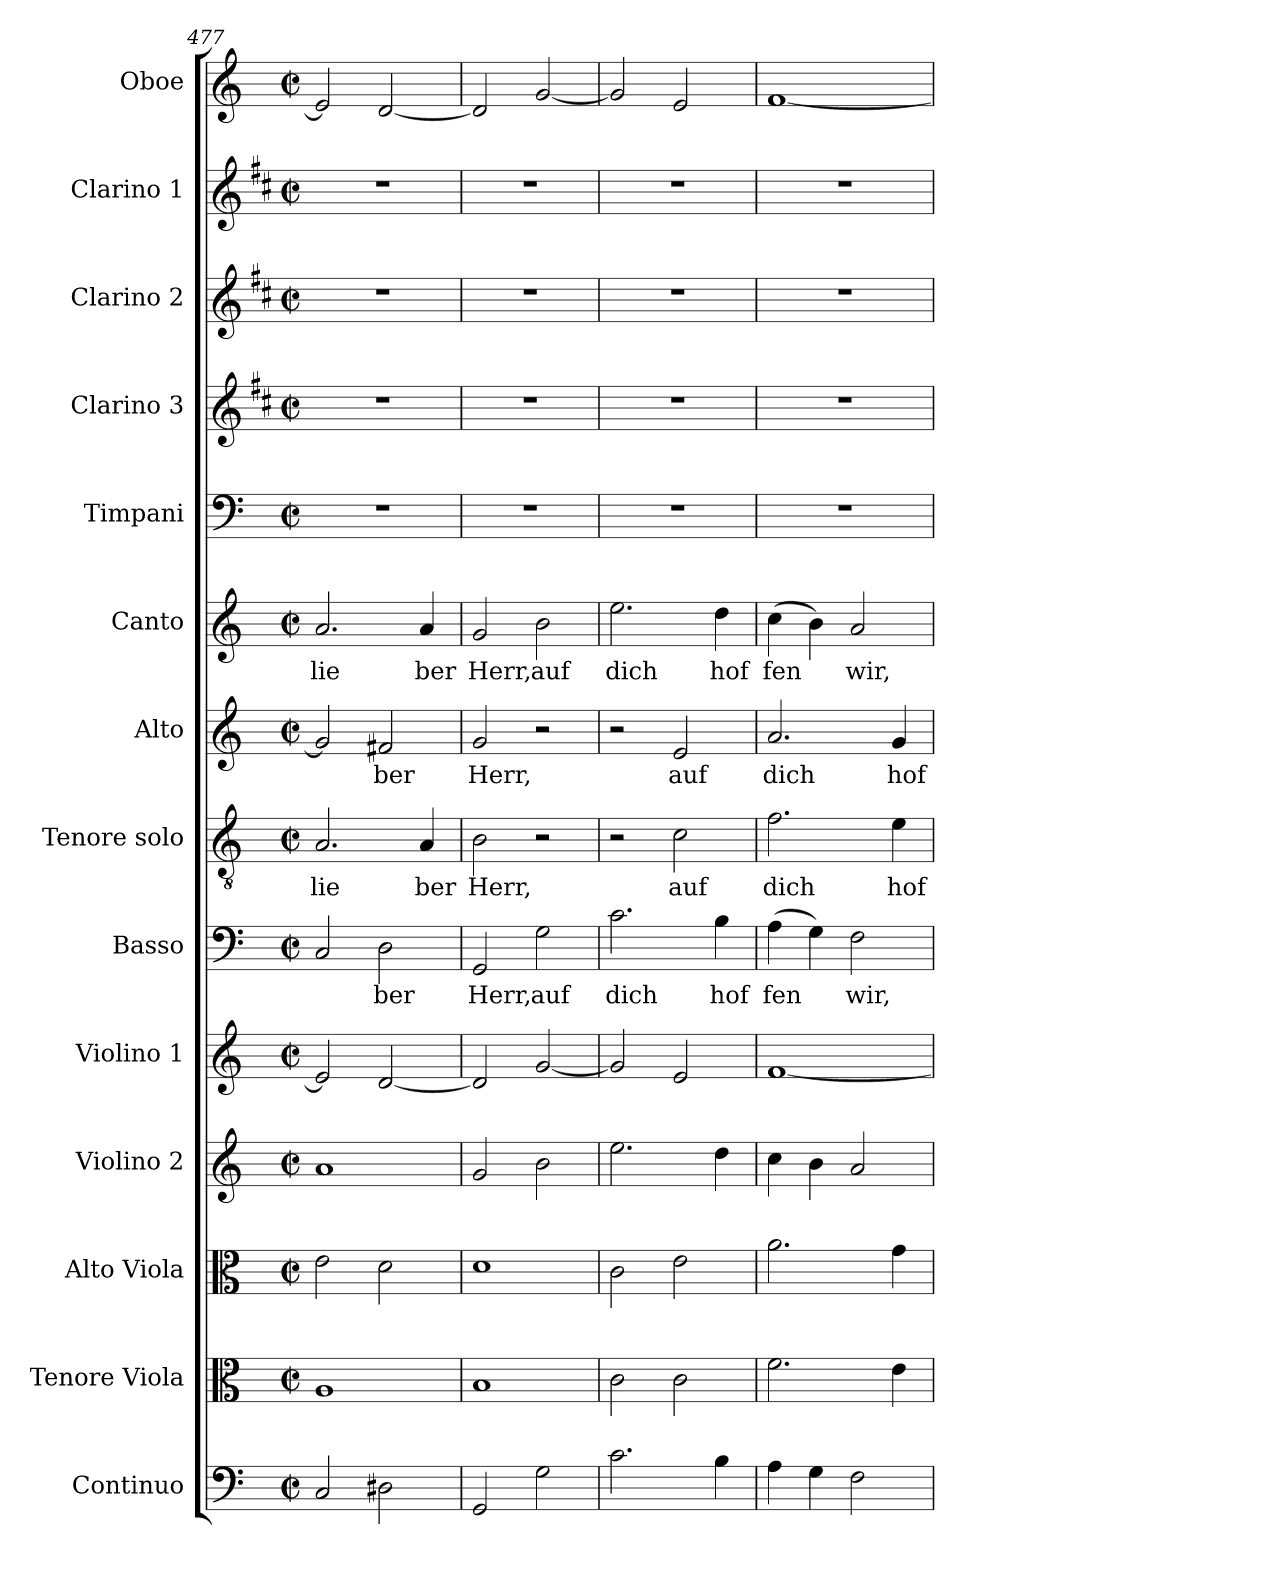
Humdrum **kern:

**kern	**kern	**kern	**kern	**kern	**kern	**text	**kern	**text	**kern	**text	**kern	**text	**kern	**kern	**kern	**kern	**kern
*part14	*part13	*part12	*part11	*part10	*part9	*part9	*part8	*part8	*part7	*part7	*part6	*part6	*part5	*part4	*part3	*part2	*part1
*staff14	*staff13	*staff12	*staff11	*staff10	*staff9	*staff9	*staff8	*staff8	*staff7	*staff7	*staff6	*staff6	*staff5	*staff4	*staff3	*staff2	*staff1
*I"Continuo	*I"Tenore Viola	*I"Alto Viola	*I"Violino 2	*I"Violino 1	*I"Basso	*	*I"Tenore solo	*	*I"Alto	*	*I"Canto	*	*I"Timpani	*I"Clarino 3	*I"Clarino 2	*I"Clarino 1	*I"Oboe
*I'Continuo	*I'Tenore Viola	*I'Alto Viola	*I'Violino 2	*I'Violino 1	*I'Basso	*	*I'Tenore	*	*I'Alto	*	*I'Canto	*	*I'Timpani	*I'Clarino 3	*I'Clarino 2	*I'Clarino 1	*I'Oboe
*clefF4	*clefC3	*clefC3	*clefG2	*clefG2	*clefF4	*	*clefGv2	*	*clefG2	*	*clefG2	*	*clefF4	*clefG2	*clefG2	*clefG2	*clefG2
*	*	*	*	*	*	*	*	*	*	*	*	*	*	*ITrd1c2	*ITrd1c2	*ITrd1c2	*
*k[]	*k[]	*k[]	*k[]	*k[]	*k[]	*	*k[]	*	*k[]	*	*k[]	*	*k[]	*k[]	*k[]	*k[]	*k[]
*C:	*C:	*C:	*C:	*C:	*C:	*	*C:	*	*C:	*	*C:	*	*C:	*C:	*C:	*C:	*C:
*M2/2	*M2/2	*M2/2	*M2/2	*M2/2	*M2/2	*	*M2/2	*	*M2/2	*	*M2/2	*	*M2/2	*M2/2	*M2/2	*M2/2	*M2/2
*met(c|)	*met(c|)	*met(c|)	*met(c|)	*met(c|)	*met(c|)	*	*met(c|)	*	*met(c|)	*	*met(c|)	*	*met(c|)	*met(c|)	*met(c|)	*met(c|)	*met(c|)
=477	=477	=477	=477	=477	=477	=477	=477	=477	=477	=477	=477	=477	=477	=477	=477	=477	=477
!	!	!	!	!	!	!LO:LY:b:cj	!	!LO:LY:b	!	!LO:LY:b:cj	!	!LO:LY:b:cj	!	!	!	!	!
2C/	1A	2e\	1a	2e/]	2C/	.	2.A/	lie	2g/]	.	2.a/	lie	1r	1r	1r	1r	2e/]
!	!	!	!	!	!	!LO:LY:b:cj	!	!	!	!LO:LY:b:cj	!	!	!	!	!	!	!
2D#\	.	2d\	.	[<2d/	2D\	ber	.	.	2f#X/	ber	.	.	.	.	.	.	[<2d/
!	!	!	!	!	!	!	!	!LO:LY:b	!	!	!	!LO:LY:b:cj	!	!	!	!	!
.	.	.	.	.	.	.	4A/	ber	.	.	4a/	ber	.	.	.	.	.
=478	=478	=478	=478	=478	=478	=478	=478	=478	=478	=478	=478	=478	=478	=478	=478	=478	=478
!	!	!	!	!	!	!LO:LY:b:cj	!	!LO:LY:b	!	!LO:LY:b:cj	!	!LO:LY:b:cj	!	!	!	!	!
2GG/	1B	1d	2g/	2d/]	2GG/	Herr,	2B\	Herr,	2g/	Herr,	2g/	Herr,	1r	1r	1r	1r	2d/]
!	!	!	!	!	!	!LO:LY:b:cj	!	!	!	!	!	!LO:LY:b:cj	!	!	!	!	!
2G\	.	.	2b\	[<2g/	2G\	auf	2r	.	2r	.	2b\	auf	.	.	.	.	[<2g/
=479	=479	=479	=479	=479	=479	=479	=479	=479	=479	=479	=479	=479	=479	=479	=479	=479	=479
!	!	!	!	!	!	!LO:LY:b:cj	!	!	!	!	!	!LO:LY:b:cj	!	!	!	!	!
2.c\	2c\	2c\	2.ee\	2g/]	2.c\	dich	2r	.	2r	.	2.ee\	dich	1r	1r	1r	1r	2g/]
!	!	!	!	!	!	!	!	!LO:LY:b	!	!LO:LY:b:cj	!	!	!	!	!	!	!
.	2c\	2e\	.	2e/	.	.	2c\	auf	2e/	auf	.	.	.	.	.	.	2e/
!	!	!	!	!	!	!LO:LY:b:cj	!	!	!	!	!	!LO:LY:b:cj	!	!	!	!	!
4B\	.	.	4dd\	.	4B\	hof	.	.	.	.	4dd\	hof	.	.	.	.	.
=480	=480	=480	=480	=480	=480	=480	=480	=480	=480	=480	=480	=480	=480	=480	=480	=480	=480
!	!	!	!	!	!	!LO:LY:b:cj	!	!LO:LY:b	!	!LO:LY:b:cj	!	!LO:LY:b:cj	!	!	!	!	!
4A\	2.f\	2.a\	4cc\	[<1f	(>4A\	fen	2.f\	dich	2.a/	dich	(>4cc\	fen	1r	1r	1r	1r	[<1f
!	!	!	!	!	!	!LO:LY:b:cj	!	!	!	!	!	!LO:LY:b:cj	!	!	!	!	!
4G\	.	.	4b\	.	4G\)	.	.	.	.	.	4b\)	.	.	.	.	.	.
!	!	!	!	!	!	!LO:LY:b:cj	!	!	!	!	!	!LO:LY:b:cj	!	!	!	!	!
2F\	.	.	2a/	.	2F\	wir,	.	.	.	.	2a/	wir,	.	.	.	.	.
!	!	!	!	!	!	!	!	!LO:LY:b	!	!LO:LY:b:cj	!	!	!	!	!	!	!
.	4e\	4g\	.	.	.	.	4e\	hof	4g/	hof	.	.	.	.	.	.	.
=	=	=	=	=	=	=	=	=	=	=	=	=	=	=	=	=	=
*-	*-	*-	*-	*-	*-	*-	*-	*-	*-	*-	*-	*-	*-	*-	*-	*-	*-
